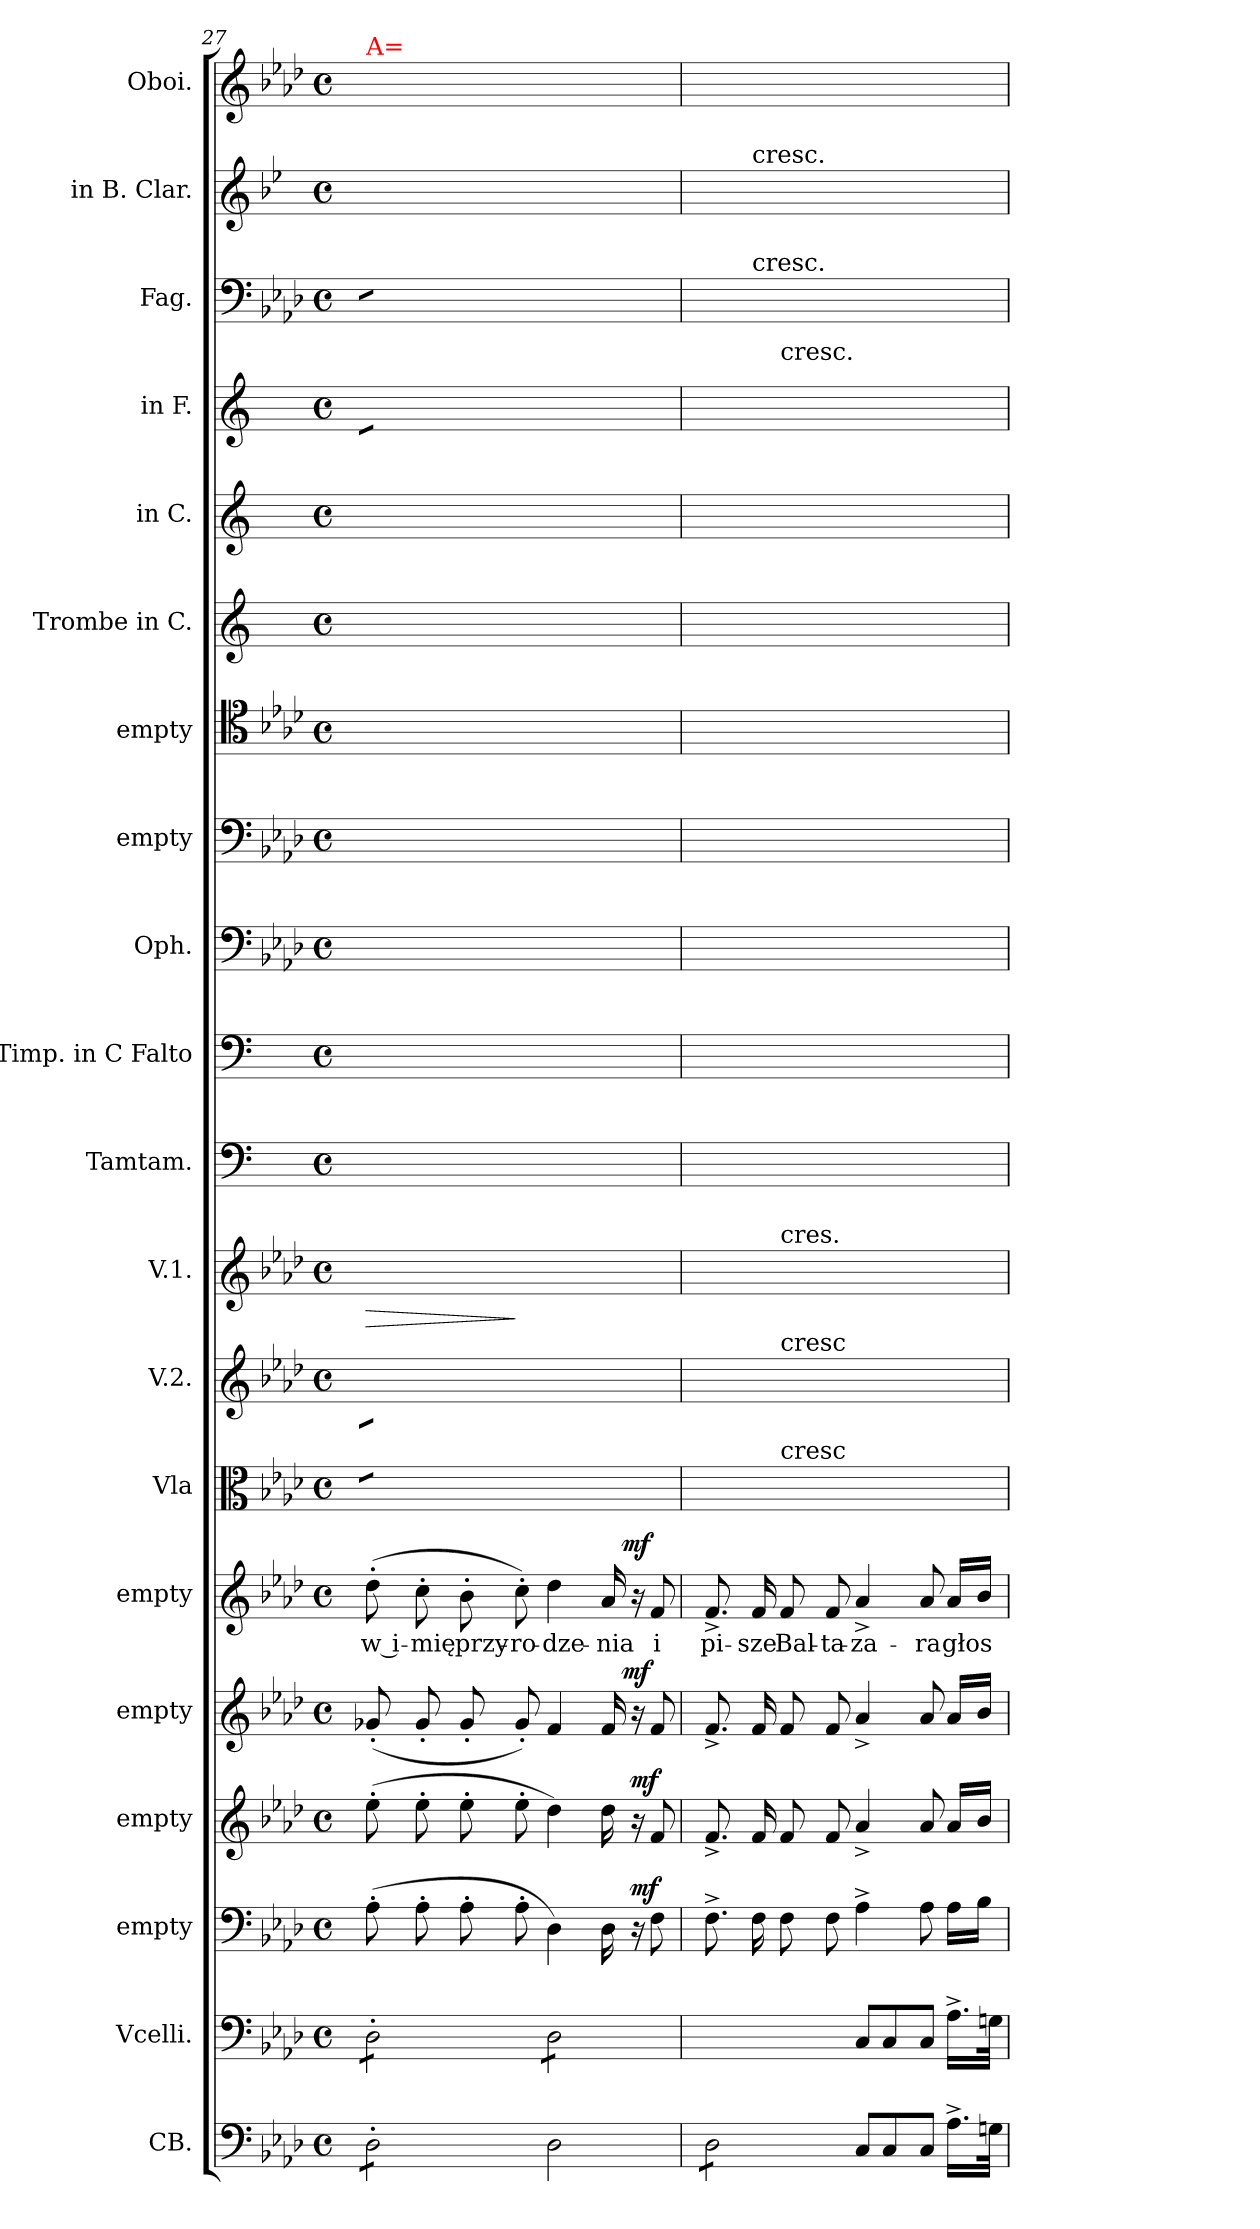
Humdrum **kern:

**kern	**kern	**kern	**dynam	**kern	**dynam	**kern	**dynam	**kern	**text	**dynam	**kern	**kern	**kern	**dynam	**kern	**kern	**kern	**kern	**kern	**kern	**kern	**kern	**kern	**kern	**kern
*part20	*part19	*part18	*part18	*part17	*part17	*part16	*part16	*part15	*part15	*part15	*part14	*part13	*part12	*part12	*part11	*part10	*part9	*part8	*part7	*part6	*part5	*part4	*part3	*part2	*part1
*staff20	*staff19	*staff18	*staff18	*staff17	*staff17	*staff16	*staff16	*staff15	*staff15	*staff15	*staff14	*staff13	*staff12	*staff12	*staff11	*staff10	*staff9	*staff8	*staff7	*staff6	*staff5	*staff4	*staff3	*staff2	*staff1
*I"CB.	*I"Vcelli.	*I"empty	*	*I"empty	*	*I"empty	*	*I"empty	*	*	*I"Vla	*I"V.2.	*I"V.1.	*	*I"Tamtam.	*I"Timp. in C Falto	*I"Oph.	*I"empty	*I"empty	*I"Trombe in C.	*I"in C.	*I"in F.	*I"Fag.	*I"in B. Clar.	*I"Oboi.
*I'Cb	*	*	*	*	*	*	*	*	*	*	*I'Vla	*I'V	*I'V	*	*	*I'Timp	*	*	*	*	*	*	*	*	*I'Ob
*clefF4	*clefF4	*clefF4	*	*clefG2	*	*clefG2	*	*clefG2	*	*	*clefC3	*clefG2	*clefG2	*	*clefF4	*clefF4	*clefF4	*clefF4	*clefC4	*clefG2	*clefG2	*clefG2	*clefF4	*clefG2	*clefG2
*	*	*	*	*ITrd8c12	*	*	*	*	*	*	*	*	*	*	*	*	*	*	*	*	*	*ITrd4c7	*	*ITrd1c2	*
*k[b-e-a-d-]	*k[b-e-a-d-]	*k[b-e-a-d-]	*	*k[b-e-a-d-]	*	*k[b-e-a-d-]	*	*k[b-e-a-d-]	*	*	*k[b-e-a-d-]	*k[b-e-a-d-]	*k[b-e-a-d-]	*	*k[]	*k[]	*k[b-e-a-d-]	*k[b-e-a-d-]	*k[b-e-a-d-]	*k[]	*k[]	*k[b-]	*k[b-e-a-d-]	*k[b-e-a-d-]	*k[b-e-a-d-]
*f:	*f:	*f:	*	*f:	*	*f:	*	*f:	*	*	*f:	*f:	*f:	*	*	*	*f:	*f:	*f:	*	*	*	*f:	*f:	*f:
*M4/4	*M4/4	*M4/4	*	*M4/4	*	*M4/4	*	*M4/4	*	*	*M4/4	*M4/4	*M4/4	*	*M4/4	*M4/4	*M4/4	*M4/4	*M4/4	*M4/4	*M4/4	*M4/4	*M4/4	*M4/4	*M4/4
*met(c)	*met(c)	*met(c)	*	*met(c)	*	*met(c)	*	*met(c)	*	*	*met(c)	*met(c)	*met(c)	*	*met(c)	*met(c)	*met(c)	*met(c)	*met(c)	*met(c)	*met(c)	*met(c)	*met(c)	*met(c)	*met(c)
=27	=27	=27	=27	=27	=27	=27	=27	=27	=27	=27	=27	=27	=27	=27	=27	=27	=27	=27	=27	=27	=27	=27	=27	=27	=27
!	!	!	!	!	!	!	!	!	!	!	!	!	!	!	!	!	!	!	!	!	!	!	!	!	!LO:TX:a:color=red:t=A=
!	!	!	!	!	!	!	!	!	!	!	!	!	!	!	!	!	!	!	!	!	!	!	!LO:TX:a:t=....	!	!
!	!	!	!	!	!	!	!	!	!	!	!	!	!	!	!	!	!	!	!	!	!	!LO:TX:b:t=....	!	!	!
!	!LO:TX:a:t=....	!	!	!	!	!	!	!	!	!	!	!	!	!	!	!	!	!	!	!	!	!	!	!	!
!LO:TX:a:t=....	!	!	!	!	!	!	!	!	!	!	!	!	!	!	!	!	!	!	!	!	!	!	!	!	!
!	!	!	!	!	!	!	!	!	!	!	!	!	!	!LO:HP:b	!	!	!	!	!	!	!	!	!	!	!
*tremolo	*	*	*	*	*	*	*	*	*	*	*	*	*	*	*	*	*	*	*	*	*	*	*	*	*
*	*tremolo	*	*	*	*	*	*	*	*	*	*	*	*	*	*	*	*	*	*	*	*	*	*	*	*
*	*	*	*	*	*	*	*	*	*	*	*tremolo	*	*	*	*	*	*	*	*	*	*	*	*	*	*
*	*	*	*	*	*	*	*	*	*	*	*	*tremolo	*	*	*	*	*	*	*	*	*	*	*	*	*
*	*	*	*	*	*	*	*	*	*	*	*	*	*	*	*	*	*	*	*	*	*	*tremolo	*	*	*
*	*	*	*	*	*	*	*	*	*	*	*	*	*	*	*	*	*	*	*	*	*	*	*tremolo	*	*
8D-'\L	8D-'\L	(8A-'\	.	(8e-'\	.	(8g-X'/	.	(8dd-'\	w i-	.	8e-\yyL	8A-yy/ 8g-Xyy/L	8dd-\Lyy	>	1ryy	1ryy	1ryy	1ryy	1ryy	1ryy	1ryy	8A-X'/yyL	8E-yy'\ 8G-Xyy'\L	1ryy	1ryy
8D-'\	8D-'\	8A-'\	.	8e-'\	.	8g-'/	.	8cc'\	-mię	.	8e-\yy	8A-yy/ 8g-Xyy/	8cc\yy	.	.	.	.	.	.	.	.	8A-X'/yy	8E-yy'\ 8G-Xyy'\	.	.
8D-'\	8D-'\	8A-'\	.	8e-'\	.	8g-'/	.	8b-'\	przy-	.	8e-\yy	8A-yy/ 8g-Xyy/	8b-\yy	.	.	.	.	.	.	.	.	8A-X'/yy	8E-yy'\ 8G-Xyy'\	.	.
8D-'\J	8D-'\J	8A-'\	.	8e-'\	.	8g-'/)	.	8cc'\)	-ro-	.	8e-\yyJ	8A-yy/ 8g-Xyy/J	8cc\Jyy	]	.	.	.	.	.	.	.	8A-X'/yyJ	8E-yy'\ 8G-Xyy'\J	.	.
*	*	*	*	*	*	*	*	*	*	*	*	*	*	*	*	*	*	*	*	*	*	*	*Xtremolo	*	*
*	*	*	*	*	*	*	*	*	*	*	*	*	*	*	*	*	*	*	*	*	*	*Xtremolo	*	*	*
*	*	*	*	*	*	*	*	*	*	*	*	*Xtremolo	*	*	*	*	*	*	*	*	*	*	*	*	*
*	*	*	*	*	*	*	*	*	*	*	*Xtremolo	*	*	*	*	*	*	*	*	*	*	*	*	*	*
*Xtremolo	*	*	*	*	*	*	*	*	*	*	*	*	*	*	*	*	*	*	*	*	*	*	*	*	*
2D-\	8D-\L	4D-\)	.	4d-\)	.	4f/	.	4dd-\	-dze-	.	8d-\Lyy	8A-yy/ 8fyy/L	4dd-\yy	.	.	.	.	.	.	.	.	4A-/yy	4D-Xyy\ 4Fyy\	.	.
.	8D-\	.	.	.	.	.	.	.	.	.	8d-\yy	8A-yy/ 8fyy/	.	.	.	.	.	.	.	.	.	.	.	.	.
.	8D-\	16D-\	.	16d-\	.	16f/	.	16a-/	-nia	.	8d-\yy	8A-yy/ 8fyy/	8a-/Lyy	.	.	.	.	.	.	.	.	8ryy	8Fyy\ 8A-yy\L	.	.
!	!	!	!LO:DY:a	!	!LO:DY:a	!	!	!	!	!	!	!	!	!	!	!	!	!	!	!	!	!	!	!	!
.	.	16r	mf	16r	mf	16r	.	16r	.	.	.	.	.	.	.	.	.	.	.	.	.	.	.	.	.
!	!	!	!	!	!	!	!LO:DY:a:rj	!	!	!LO:DY:a:rj	!	!	!	!	!	!	!	!	!	!	!	!	!	!	!
.	8D-\J	8F\	.	8F/	.	8f/	mf	8f/	i	mf	8Bn/Jyy	8A-yy/ 8cyy/J	8f/Jyy	.	.	.	.	.	.	.	.	8Fyy/ 8fyy/	8Fyy\ 8A-yy\J	.	.
*	*Xtremolo	*	*	*	*	*	*	*	*	*	*	*	*	*	*	*	*	*	*	*	*	*	*	*	*
=28	=28	=28	=28	=28	=28	=28	=28	=28	=28	=28	=28	=28	=28	=28	=28	=28	=28	=28	=28	=28	=28	=28	=28	=28	=28
*	*	*	*	*	*	*	*	*	*	*	*	*	*	*	*	*	*	*	*	*	*	*	*^	*^	*
*tremolo	*	*	*	*	*	*	*	*	*	*	*	*	*	*	*	*	*	*	*	*	*	*	*	*	*	*	*
8D-\L	8D-\Lyy	8.F^\	.	8.F^/	.	8.f^/	.	8.f^/	pi-	.	8.Bn^\Lyy	8.A-yy^/ 8.fyy^/L	8.f^/Lyy	.	1ryy	1ryy	1ryy	1ryy	1ryy	1ryy	1ryy	8.Fyy^/ 8.fyy^/L	2D-yy\ 2A-yy\	8.ryy	2Bn^/yy	8.ryy	2ryy
8D-\	8Dn	.	.	.	.	.	.	.	.	.	.	.	.	.	.	.	.	.	.	.	.	.	.	.	.	.	.
!	!	!	!	!	!	!	!	!	!	!	!	!	!	!	!	!	!	!	!	!	!	!	!	!	!	!LO:TX:t=cresc.	!
!	!	!	!	!	!	!	!	!	!	!	!	!	!	!	!	!	!	!	!	!	!	!	!	!LO:TX:t=cresc.	!	!	!
.	.	16F\	.	16F/	.	16f/	.	16f/	-sze	.	16B\Kyy	16A-yy/ 16fyy/K	16f/Jkyy	.	.	.	.	.	.	.	.	16Fyy/ 16fyy/K	.	2ryy	.	2ryy	.
!	!	!	!	!	!	!	!	!	!	!	!	!	!	!	!	!	!	!	!	!	!	!LO:TX:t=cresc.	!	!	!	!	!
!	!	!	!	!	!	!	!	!	!	!	!	!	!LO:TX:t=cres.	!	!	!	!	!	!	!	!	!	!	!	!	!	!
!	!	!	!	!	!	!	!	!	!	!	!	!LO:TX:t=cresc	!	!	!	!	!	!	!	!	!	!	!	!	!	!	!
!	!	!	!	!	!	!	!	!	!	!	!LO:TX:t=cresc	!	!	!	!	!	!	!	!	!	!	!	!	!	!	!	!
8D-\	8D-X\	8F\	.	8F/	.	8f/	.	8f/	Bal-	.	8B\yy	8A-yy/ 8fyy/	8f/Lyy	.	.	.	.	.	.	.	.	8Fyy/ 8fyy/	.	.	.	.	.
8D-\J	8D-\J	8F\	.	8F/	.	8f/	.	8f/	-ta-	.	8B\Jyy	8A-yy/ 8fyy/J	8f/Jyy	.	.	.	.	.	.	.	.	8Fyy/ 8fyy/J	.	.	.	.	.
*Xtremolo	*	*	*	*	*	*	*	*	*	*	*	*	*	*	*	*	*	*	*	*	*	*	*	*	*	*	*
8C/L	8C/L	4A-^\	.	4A-^/	.	4a-^/	.	4a-^/	-za-	.	8.c^\Lyy	8.A-yy/ 8.fyy/L	8.a-^/Lyy	.	.	.	.	.	.	.	.	8.Fyy/ 8.fyy/L	4.Cyy\ 4.A-yy\	.	4.c^/yy	.	4ryy
8C/	8C/	.	.	.	.	.	.	.	.	.	.	.	.	.	.	.	.	.	.	.	.	.	.	.	.	.	.
.	.	.	.	.	.	.	.	.	.	.	16c\Kyy	16A-yy/ 16fyy/K	16a-/Kyy	.	.	.	.	.	.	.	.	16Fyy/ 16fyy/Jk	.	4ryy	.	4ryy	.
8C/J	8C/J	8A-\	.	8A-/	.	8a-/	.	8a-/	-ra	.	8c\Jyy	8A-yy/ 8f/J	8a-/Jyy	.	.	.	.	.	.	.	.	8Fyy/ 8fyy/	.	.	.	.	8ryy
16.A-^\LL	16.A-^\LL	16A-\LL	.	16A-/LL	.	16a-/LL	.	16a-/LL	głos-	.	16c^\LLyy	16f^/LLyy	16a-^/LLyy	.	.	.	.	.	.	.	.	8ryy	16.A-yy^\ 16.cyy^\LL	.	16.fyy^>/ 16.a-yy^>/LL	.	16.a-^>/LLyy
.	.	16B-\JJ	.	16B-\JJ	.	16b-\JJ	.	16b-\JJ	.	.	16B-X/JJyy	16gn/JJyy	16b-\JJyy	.	.	.	.	.	.	.	.	.	.	16ryy	.	16ryy	.
32Gn\JJk	32Gn\JJk	.	.	.	.	.	.	.	.	.	.	.	.	.	.	.	.	.	.	.	.	.	32Gyy\ 32B-yy\JJk	.	32gyy/ 32b-yy/JJk	.	32b-\JJkyy
*	*	*	*	*	*	*	*	*	*	*	*	*	*	*	*	*	*	*	*	*	*	*	*v	*v	*	*	*
*	*	*	*	*	*	*	*	*	*	*	*	*	*	*	*	*	*	*	*	*	*	*	*	*v	*v	*
=	=	=	=	=	=	=	=	=	=	=	=	=	=	=	=	=	=	=	=	=	=	=	=	=	=
*-	*-	*-	*-	*-	*-	*-	*-	*-	*-	*-	*-	*-	*-	*-	*-	*-	*-	*-	*-	*-	*-	*-	*-	*-	*-
